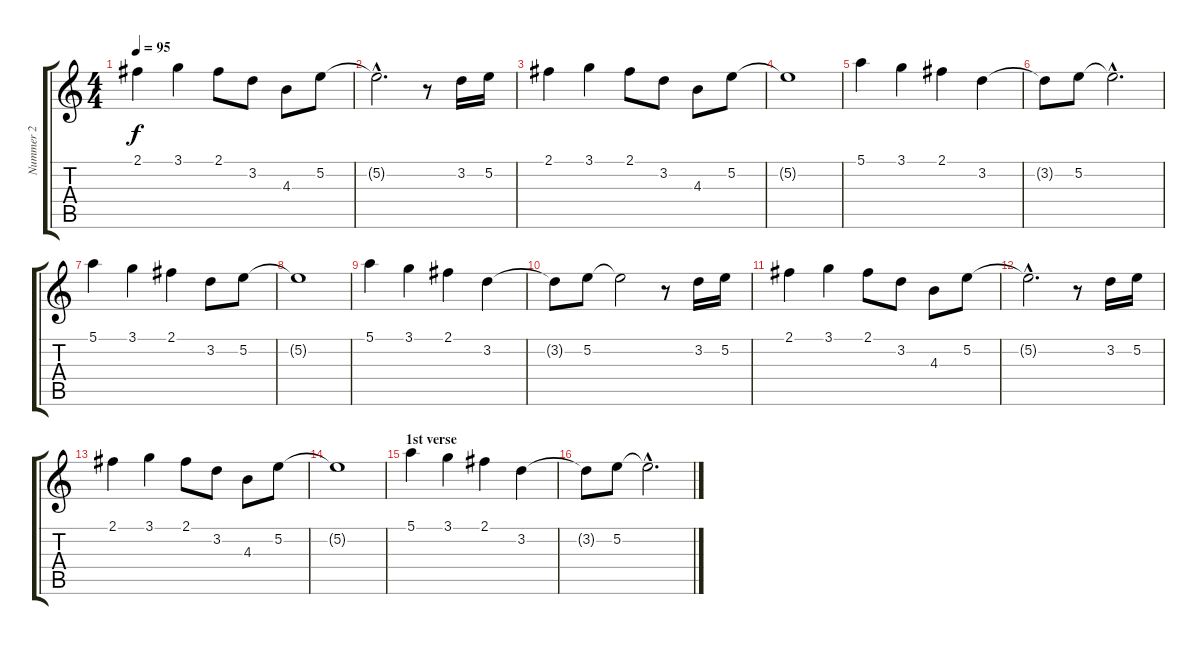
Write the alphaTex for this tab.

\track ("Nummer 2" "Nummer 2") {instrument electricguitarclean}
\staff {score tabs}
\tuning (E4 B3 G3 D3 A2 E2) {hide}
\ts (4 4)
\tempo 95
\clef g2
\ks c
2.1.4{dy f} 3.1.4 2.1.8 3.2.8 4.3.8 5.2.8 |
5.2{hac t}.2{d} r.8 3.2.16 5.2.16 |
2.1.4 3.1.4 2.1.8 3.2.8 4.3.8 5.2.8 |
5.2{t}.1 |
5.1.4 3.1.4 2.1.4 3.2.4 |
3.2{t}.8 5.2.8 5.2{hac t}.2{d} |
5.1.4 3.1.4 2.1.4 3.2.8 5.2.8 |
5.2{t}.1 |
5.1.4 3.1.4 2.1.4 3.2.4 |
3.2{t}.8 5.2.8 5.2{t}.2 r.8 3.2.16 5.2.16 |
2.1.4 3.1.4 2.1.8 3.2.8 4.3.8 5.2.8 |
5.2{hac t}.2{d} r.8 3.2.16 5.2.16 |
2.1.4 3.1.4 2.1.8 3.2.8 4.3.8 5.2.8 |
5.2{t}.1 |
\section ("" "1st verse")
5.1.4 3.1.4 2.1.4 3.2.4 |
3.2{t}.8 5.2.8 5.2{hac t}.2{d}
